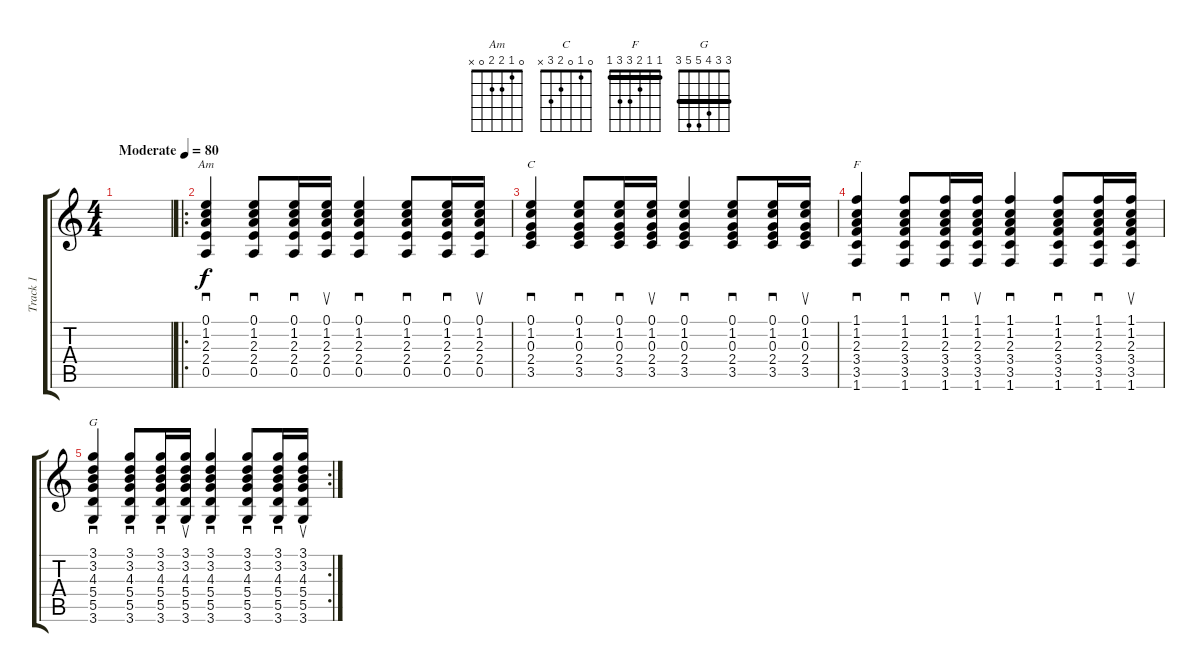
\track ("Track 1" "Track 1") {instrument acousticguitarsteel}
\staff {score tabs}
\tuning (E4 B3 G3 D3 A2 E2) {hide}
\chord ("Am" 0 1 2 2 0 x)
\chord ("C" 0 1 0 2 3 x)
\chord ("F" 1 1 2 3 3 1) {barre 1}
\chord ("G" 3 3 4 5 5 3) {barre 3}
\ts (4 4)
\tempo (80 "Moderate")
\clef g2
\ks c
|
\ro
(0.1 1.2 2.3 2.4 0.5).4{sd ch "Am"} (0.1 1.2 2.3 2.4 0.5).8{sd} (0.1 1.2 2.3 2.4 0.5).16{sd} (0.1 1.2 2.3 2.4 0.5).16{su} (0.1 1.2 2.3 2.4 0.5).4{sd} (0.1 1.2 2.3 2.4 0.5).8{sd} (0.1 1.2 2.3 2.4 0.5).16{sd} (0.1 1.2 2.3 2.4 0.5).16{su} |
(0.1 1.2 0.3 2.4 3.5).4{sd ch "C"} (0.1 1.2 0.3 2.4 3.5).8{sd} (0.1 1.2 0.3 2.4 3.5).16{sd} (0.1 1.2 0.3 2.4 3.5).16{su} (0.1 1.2 0.3 2.4 3.5).4{sd} (0.1 1.2 0.3 2.4 3.5).8{sd} (0.1 1.2 0.3 2.4 3.5).16{sd} (0.1 1.2 0.3 2.4 3.5).16{su} |
(1.1 1.2 2.3 3.4 3.5 1.6).4{sd ch "F"} (1.1 1.2 2.3 3.4 3.5 1.6).8{sd} (1.1 1.2 2.3 3.4 3.5 1.6).16{sd} (1.1 1.2 2.3 3.4 3.5 1.6).16{su} (1.1 1.2 2.3 3.4 3.5 1.6).4{sd} (1.1 1.2 2.3 3.4 3.5 1.6).8{sd} (1.1 1.2 2.3 3.4 3.5 1.6).16{sd} (1.1 1.2 2.3 3.4 3.5 1.6).16{su} |
\rc 2
(3.1 3.2 4.3 5.4 5.5 3.6).4{sd ch "G"} (3.1 3.2 4.3 5.4 5.5 3.6).8{sd} (3.1 3.2 4.3 5.4 5.5 3.6).16{sd} (3.1 3.2 4.3 5.4 5.5 3.6).16{su} (3.1 3.2 4.3 5.4 5.5 3.6).4{sd} (3.1 3.2 4.3 5.4 5.5 3.6).8{sd} (3.1 3.2 4.3 5.4 5.5 3.6).16{sd} (3.1 3.2 4.3 5.4 5.5 3.6).16{su}
